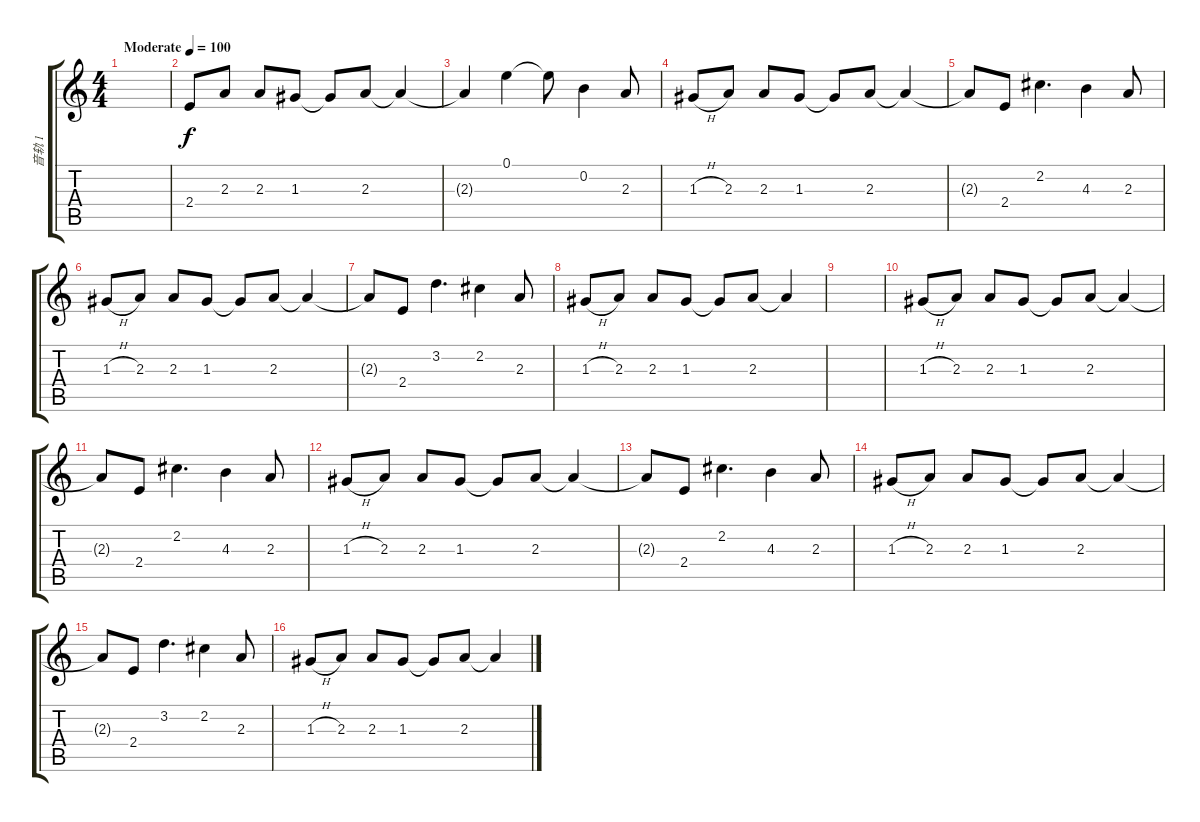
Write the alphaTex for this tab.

\track ("音轨 1" "音轨 1") {instrument electricguitarclean}
\staff {score tabs}
\tuning (E4 B3 G3 D3 A2 E2) {hide}
\ts (4 4)
\tempo (100 "Moderate")
\clef g2
\ks c
|
2.4.8 2.3.8 2.3.8 1.3.8 1.3{t}.8 2.3.8 2.3{t}.4 |
2.3{t}.4 0.1.4 0.1{t}.8 0.2.4 2.3.8 |
1.3{h}.8{txt ""} 2.3.8 2.3.8 1.3.8 1.3{t}.8 2.3.8 2.3{t}.4 |
2.3{t}.8 2.4.8 2.2.4{d} 4.3.4 2.3.8 |
1.3{h}.8 2.3.8 2.3.8 1.3.8 1.3{t}.8 2.3.8 2.3{t}.4 |
2.3{t}.8 2.4.8 3.2.4{d} 2.2.4 2.3.8 |
1.3{h}.8 2.3.8 2.3.8 1.3.8 1.3{t}.8 2.3.8 2.3{t}.4 |
|
1.3{h}.8 2.3.8 2.3.8 1.3.8 1.3{t}.8 2.3.8 2.3{t}.4 |
2.3{t}.8 2.4.8 2.2.4{d} 4.3.4 2.3.8 |
1.3{h}.8 2.3.8 2.3.8 1.3.8 1.3{t}.8 2.3.8 2.3{t}.4 |
2.3{t}.8 2.4.8 2.2.4{d} 4.3.4 2.3.8 |
1.3{h}.8 2.3.8 2.3.8 1.3.8 1.3{t}.8 2.3.8 2.3{t}.4 |
2.3{t}.8 2.4.8 3.2.4{d} 2.2.4 2.3.8 |
1.3{h}.8 2.3.8 2.3.8 1.3.8 1.3{t}.8 2.3.8 2.3{t}.4
